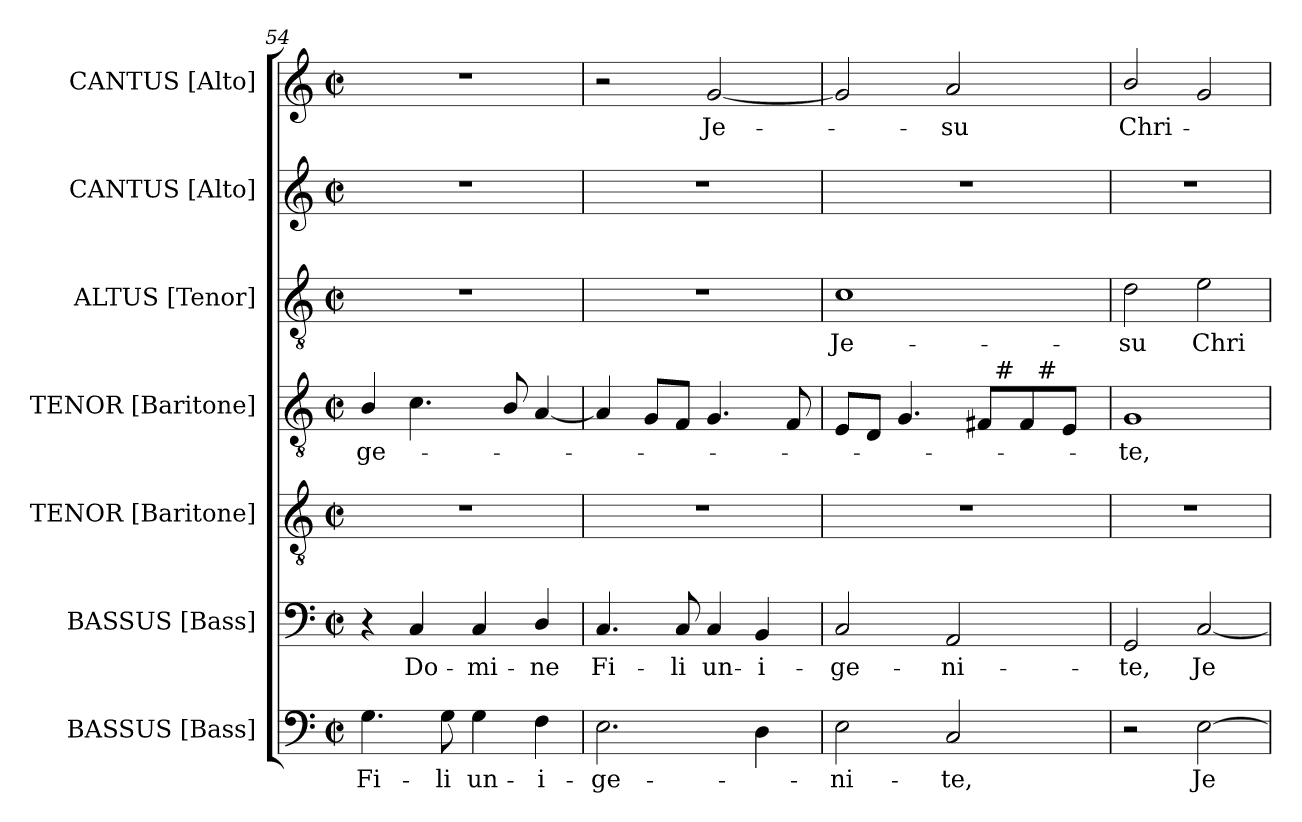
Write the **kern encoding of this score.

**kern	**text	**kern	**text	**kern	**kern	**text	**kern	**text	**kern	**kern	**text
*part7	*part7	*part6	*part6	*part5	*part4	*part4	*part3	*part3	*part2	*part1	*part1
*staff7	*staff7	*staff6	*staff6	*staff5	*staff4	*staff4	*staff3	*staff3	*staff2	*staff1	*staff1
*I"BASSUS [Bass]	*	*I"BASSUS [Bass]	*	*I"TENOR [Baritone]	*I"TENOR [Baritone]	*	*I"ALTUS [Tenor]	*	*I"CANTUS [Alto]	*I"CANTUS [Alto]	*
*I'B.	*	*I'B.	*	*I'Bar.	*I'Bar.	*	*I'T.	*	*I'A.	*I'A.	*
!!LO:PB:g=z
*clefF4	*	*clefF4	*	*clefGv2	*clefGv2	*	*clefGv2	*	*clefG2	*clefG2	*
*	*	*	*	*ITrd7c12	*ITrd7c12	*	*ITrd7c12	*	*	*	*
*k[]	*	*k[]	*	*k[]	*k[]	*	*k[]	*	*k[]	*k[]	*
*C:	*	*C:	*	*C:	*C:	*	*C:	*	*C:	*C:	*
*M2/2	*	*M2/2	*	*M2/2	*M2/2	*	*M2/2	*	*M2/2	*M2/2	*
*met(c|)	*	*met(c|)	*	*met(c|)	*met(c|)	*	*met(c|)	*	*met(c|)	*met(c|)	*
=54	=54	=54	=54	=54	=54	=54	=54	=54	=54	=54	=54
!	!LO:LY:b:color=#000000	!	!	!	!	!	!	!	!	!	!
!	!	!	!	!	!	!LO:LY:b:color=#000000	!	!	!	!	!
4.Gi\	Fi-	4r	.	1r	4BBi/	-ge-	1r	.	1r	1r	.
!	!	!	!LO:LY:b:color=#000000	!	!	!	!	!	!	!	!
.	.	4Ci/	Do-	.	4.Ci\	.	.	.	.	.	.
!	!LO:LY:b:color=#000000	!	!	!	!	!	!	!	!	!	!
8Gi\	-li	.	.	.	.	.	.	.	.	.	.
!	!LO:LY:b:color=#000000	!	!	!	!	!	!	!	!	!	!
!	!	!	!LO:LY:b:color=#000000	!	!	!	!	!	!	!	!
4Gi\	un-	4Ci/	-mi-	.	.	.	.	.	.	.	.
.	.	.	.	.	8BBi/	.	.	.	.	.	.
!	!LO:LY:b:color=#000000	!	!	!	!	!	!	!	!	!	!
!	!	!	!LO:LY:b:color=#000000	!	!	!	!	!	!	!	!
4Fi\	-i-	4Di/	-ne	.	[<4AAi/	.	.	.	.	.	.
=55	=55	=55	=55	=55	=55	=55	=55	=55	=55	=55	=55
!	!LO:LY:b:color=#000000	!	!	!	!	!	!	!	!	!	!
!	!	!	!LO:LY:b:color=#000000	!	!	!	!	!	!	!	!
2.Ei\	-ge-	4.Ci/	Fi-	1r	4AAi/]	.	1r	.	1r	2r	.
.	.	.	.	.	8GGi/L	.	.	.	.	.	.
!	!	!	!LO:LY:b:color=#000000	!	!	!	!	!	!	!	!
.	.	8Ci/	-li	.	8FFi/J	.	.	.	.	.	.
!	!	!	!LO:LY:b:color=#000000	!	!	!	!	!	!	!	!
!	!	!	!	!	!	!	!	!	!	!	!LO:LY:b:color=#000000
.	.	4Ci/	un-	.	4.GGi/	.	.	.	.	[<2gi/	Je-
!	!	!	!LO:LY:b:color=#000000	!	!	!	!	!	!	!	!
4Di\	.	4BBi/	-i-	.	.	.	.	.	.	.	.
.	.	.	.	.	8FFi/	.	.	.	.	.	.
=56	=56	=56	=56	=56	=56	=56	=56	=56	=56	=56	=56
!	!LO:LY:b:color=#000000	!	!	!	!	!	!	!	!	!	!
!	!	!	!LO:LY:b:color=#000000	!	!	!	!	!	!	!	!
!	!	!	!	!	!	!	!	!LO:LY:b:color=#000000	!	!	!
*	*	*	*	*	*^	*	*	*	*	*	*
*	*	*	*	*	*	*^	*	*	*	*	*	*
2Ei\	-ni-	2Ci/	-ge-	1r	8EEi/L	2ryy	2ryy	.	1Ci	Je-	1r	2gi/]	.
.	.	.	.	.	8DDi/J	.	.	.	.	.	.	.	.
.	.	.	.	.	4.GGi/	.	.	.	.	.	.	.	.
!	!LO:LY:b:color=#000000	!	!	!	!	!	!	!	!	!	!	!	!
!	!	!	!LO:LY:b:color=#000000	!	!	!	!	!	!	!	!	!	!
!	!	!	!	!	!	!	!	!	!	!	!	!	!LO:LY:b:color=#000000
2Ci/	-te,	2AAi/	-ni-	.	.	8ryy	4ryy	.	.	.	.	2ai/	-su
.	.	.	.	.	8FF#i/L	32ryy	.	.	.	.	.	.	.
.	.	.	.	.	.	256ryy	.	.	.	.	.	.	.
!	!	!	!	!	!	!LO:TX:a:t=#	!	!	!	!	!	!	!
.	.	.	.	.	.	4ryy	.	.	.	.	.	.	.
.	.	.	.	.	8FF#i/	.	32ryy	.	.	.	.	.	.
.	.	.	.	.	.	.	256ryy	.	.	.	.	.	.
!	!	!	!	!	!	!	!LO:TX:a:t=#	!	!	!	!	!	!
.	.	.	.	.	.	.	8ryy	.	.	.	.	.	.
.	.	.	.	.	8EEi/J	.	.	.	.	.	.	.	.
.	.	.	.	.	.	16ryy	16ryy	.	.	.	.	.	.
.	.	.	.	.	.	64..ryy	64..ryy	.	.	.	.	.	.
*	*	*	*	*	*v	*v	*v	*	*	*	*	*	*
=57	=57	=57	=57	=57	=57	=57	=57	=57	=57	=57	=57
*	*	*	*	*	*^	*	*	*	*	*	*
*	*	*	*	*	*	*^	*	*	*	*	*	*
!	!	!	!LO:LY:b:color=#000000	!	!	!	!	!	!	!	!	!	!
*	*	*	*	*	*v	*v	*v	*	*	*	*	*	*
*	*	*	*	*	*^	*	*	*	*	*	*
*	*	*	*	*	*	*^	*	*	*	*	*	*
!	!	!	!	!	!	!	!	!LO:LY:b:color=#000000	!	!	!	!	!
*	*	*	*	*	*v	*v	*v	*	*	*	*	*	*
*	*	*	*	*	*^	*	*	*	*	*	*
*	*	*	*	*	*	*^	*	*	*	*	*	*
!	!	!	!	!	!	!	!	!	!	!LO:LY:b:color=#000000	!	!	!
*	*	*	*	*	*v	*v	*v	*	*	*	*	*	*
*	*	*	*	*	*^	*	*	*	*	*	*
*	*	*	*	*	*	*^	*	*	*	*	*	*
!	!	!	!	!	!	!	!	!	!	!	!	!	!LO:LY:b:color=#000000
*	*	*	*	*	*v	*v	*v	*	*	*	*	*	*
2r	.	2GGi/	-te,	1r	1GGi	-te,	2Di\	-su	1r	2bi/	Chri-
!	!LO:LY:b:color=#000000	!	!	!	!	!	!	!	!	!	!
!	!	!	!LO:LY:b:color=#000000	!	!	!	!	!	!	!	!
!	!	!	!	!	!	!	!	!LO:LY:b:color=#000000	!	!	!
[>2Ei\	Je-	[<2Ci/	Je-	.	.	.	2Ei\	Chri-	.	2gi/	.
=	=	=	=	=	=	=	=	=	=	=	=
*-	*-	*-	*-	*-	*-	*-	*-	*-	*-	*-	*-
